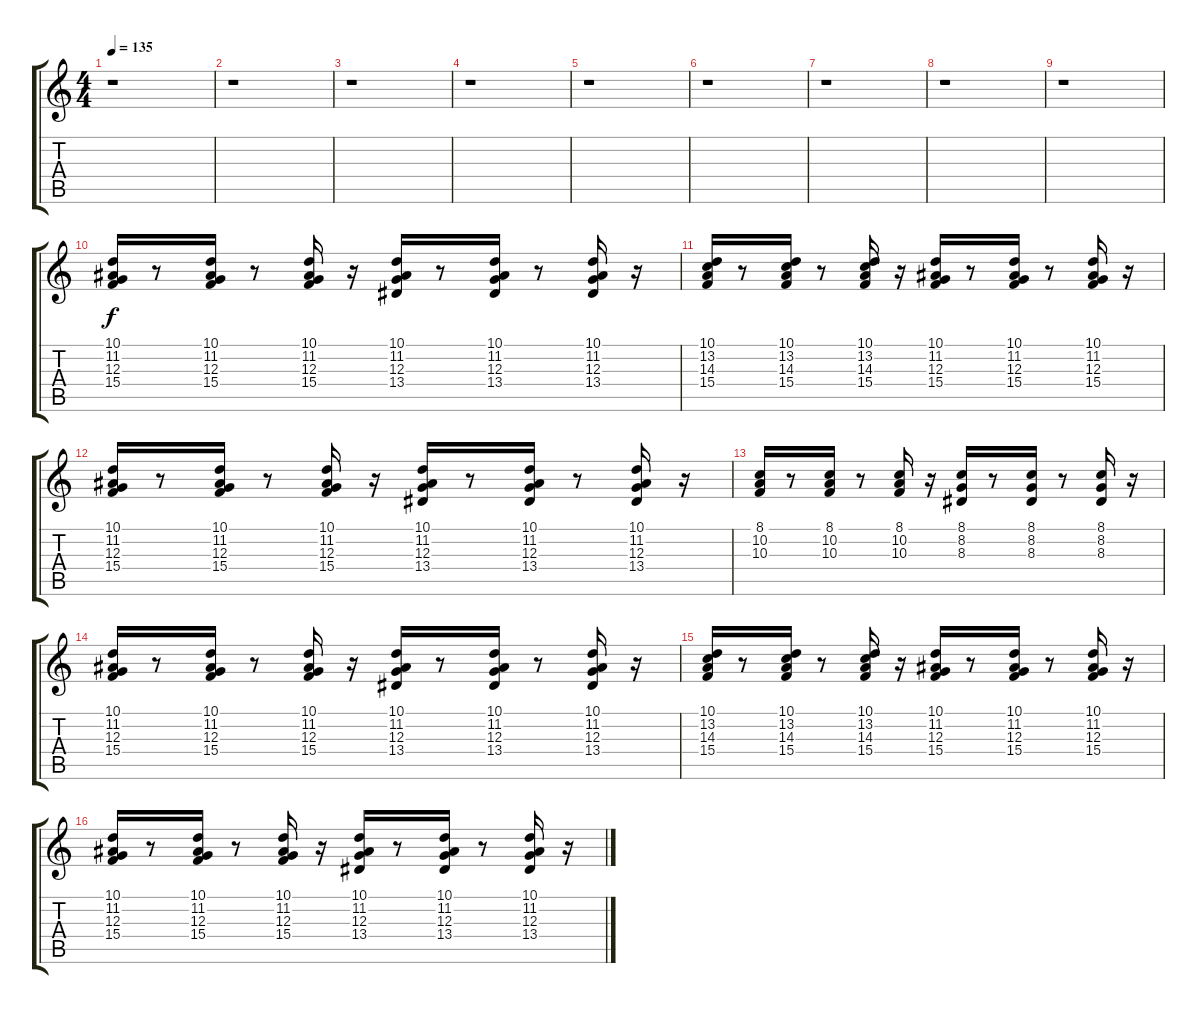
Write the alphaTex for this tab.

\track "" {instrument timpani}
\staff {score tabs}
\tuning (E4 B3 G3 D3 A2 E2) {hide}
\ts (4 4)
\tempo 135
\clef g2
\ks c
r.1{dy f} |
r.1 |
r.1 |
r.1 |
r.1 |
r.1 |
r.1 |
r.1 |
r.1 |
(10.1 11.2 12.3 15.4).16 r.8 (10.1 11.2 12.3 15.4).16 r.8 (10.1 11.2 12.3 15.4).16 r.16 (10.1 11.2 12.3 13.4).16 r.8 (10.1 11.2 12.3 13.4).16 r.8 (10.1 11.2 12.3 13.4).16 r.16 |
(10.1 13.2 14.3 15.4).16 r.8 (10.1 13.2 14.3 15.4).16 r.8 (10.1 13.2 14.3 15.4).16 r.16 (10.1 11.2 12.3 15.4).16 r.8 (10.1 11.2 12.3 15.4).16 r.8 (10.1 11.2 12.3 15.4).16 r.16 |
(10.1 11.2 12.3 15.4).16 r.8 (10.1 11.2 12.3 15.4).16 r.8 (10.1 11.2 12.3 15.4).16 r.16 (10.1 11.2 12.3 13.4).16 r.8 (10.1 11.2 12.3 13.4).16 r.8 (10.1 11.2 12.3 13.4).16 r.16 |
(8.1 10.2 10.3).16 r.8 (8.1 10.2 10.3).16 r.8 (8.1 10.2 10.3).16 r.16 (8.1 8.2 8.3).16 r.8 (8.1 8.2 8.3).16 r.8 (8.1 8.2 8.3).16 r.16 |
(10.1 11.2 12.3 15.4).16 r.8 (10.1 11.2 12.3 15.4).16 r.8 (10.1 11.2 12.3 15.4).16 r.16 (10.1 11.2 12.3 13.4).16 r.8 (10.1 11.2 12.3 13.4).16 r.8 (10.1 11.2 12.3 13.4).16 r.16 |
(10.1 13.2 14.3 15.4).16 r.8 (10.1 13.2 14.3 15.4).16 r.8 (10.1 13.2 14.3 15.4).16 r.16 (10.1 11.2 12.3 15.4).16 r.8 (10.1 11.2 12.3 15.4).16 r.8 (10.1 11.2 12.3 15.4).16 r.16 |
(10.1 11.2 12.3 15.4).16 r.8 (10.1 11.2 12.3 15.4).16 r.8 (10.1 11.2 12.3 15.4).16 r.16 (10.1 11.2 12.3 13.4).16 r.8 (10.1 11.2 12.3 13.4).16 r.8 (10.1 11.2 12.3 13.4).16 r.16
